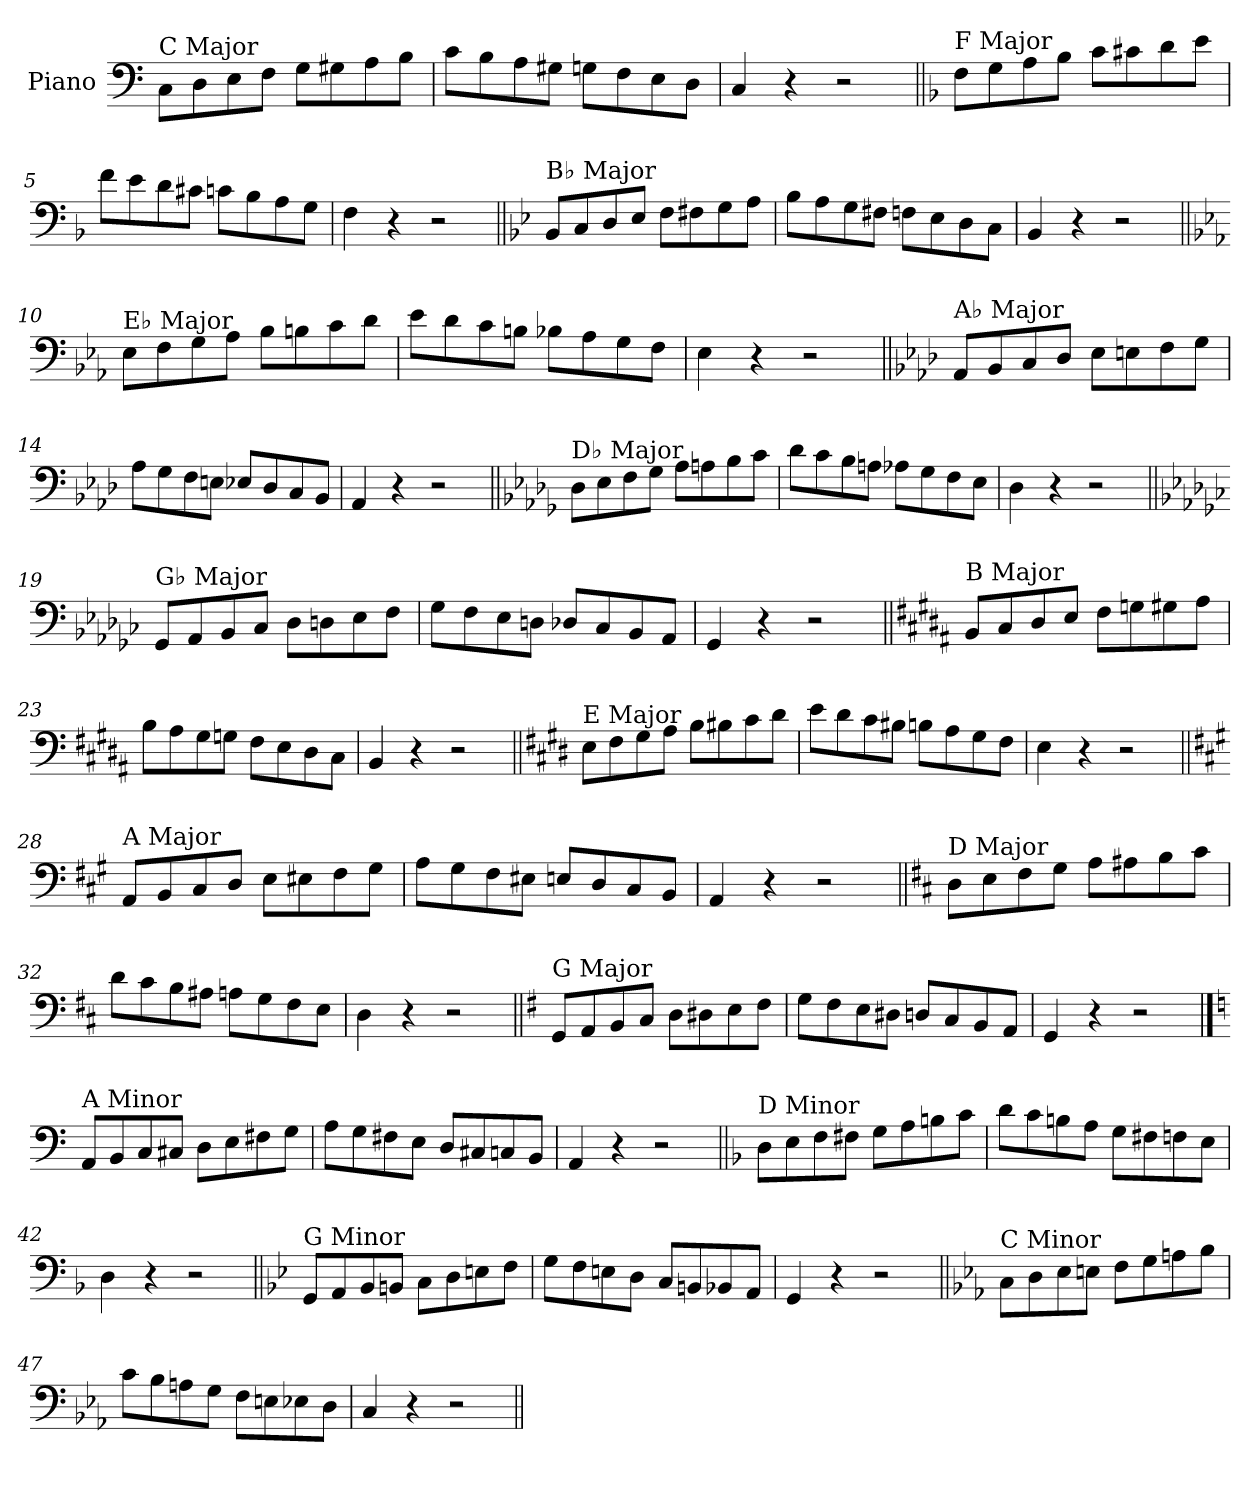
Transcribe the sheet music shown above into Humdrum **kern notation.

**kern
*part1
*staff1
*I"Piano
*I'Pno.
*clefF4
*k[]
=1
!LO:TX:a:t=C Major
8C\L
8D\
8E\
8F\J
8G\L
8G#X\
8A\
8B\J
=2
8c\L
8B\
8A\
8G#X\J
8Gn\L
8F\
8E\
8D\J
=3
4C/
4r
2r
=4||
*k[b-]
!LO:TX:a:t=F Major
8F\L
8G\
8A\
8B-\J
8c\L
8c#X\
8d\
8e\J
=5
8f\L
8e\
8d\
8c#X\J
8cn\L
8B-\
8A\
8G\J
=6
4F\
4r
2r
!!LO:LB:g=z
=7||
*k[b-e-]
!LO:TX:a:t=B♭ Major
8BB-/L
8C/
8D/
8E-/J
8F\L
8F#X\
8G\
8A\J
=8
8B-\L
8A\
8G\
8F#X\J
8Fn\L
8E-\
8D\
8C\J
=9
4BB-/
4r
2r
=10||
*k[b-e-a-]
!LO:TX:a:t=E♭ Major
8E-\L
8F\
8G\
8A-\J
8B-\L
8Bn\
8c\
8d\J
=11
8e-\L
8d\
8c\
8Bn\J
8B-X\L
8A-\
8G\
8F\J
=12
4E-\
4r
2r
!!LO:LB:g=z
=13||
*k[b-e-a-d-]
!LO:TX:a:t=A♭ Major
8AA-/L
8BB-/
8C/
8D-/J
8E-\L
8En\
8F\
8G\J
=14
8A-\L
8G\
8F\
8En\J
8E-X/L
8D-/
8C/
8BB-/J
=15
4AA-/
4r
2r
=16||
*k[b-e-a-d-g-]
!LO:TX:a:t=D♭ Major
8D-\L
8E-\
8F\
8G-\J
8A-\L
8An\
8B-\
8c\J
=17
8d-\L
8c\
8B-\
8An\J
8A-X\L
8G-\
8F\
8E-\J
=18
4D-\
4r
2r
!!LO:LB:g=z
=19||
*k[b-e-a-d-g-c-]
!LO:TX:a:t=G♭ Major
8GG-/L
8AA-/
8BB-/
8C-/J
8D-\L
8Dn\
8E-\
8F\J
=20
8G-\L
8F\
8E-\
8Dn\J
8D-X/L
8C-/
8BB-/
8AA-/J
=21
4GG-/
4r
2r
=22||
*k[f#c#g#d#a#]
!LO:TX:a:t=B Major
8BB/L
8C#/
8D#/
8E/J
8F#\L
8Gn\
8G#X\
8A#\J
=23
8B\L
8A#\
8G#\
8Gn\J
8F#\L
8E\
8D#\
8C#\J
=24
4BB/
4r
2r
!!LO:LB:g=z
=25||
*k[f#c#g#d#]
!LO:TX:a:t=E Major
8E\L
8F#\
8G#\
8A\J
8B\L
8B#X\
8c#\
8d#\J
=26
8e\L
8d#\
8c#\
8B#X\J
8Bn\L
8A\
8G#\
8F#\J
=27
4E\
4r
2r
=28||
*k[f#c#g#]
!LO:TX:a:t=A Major
8AA/L
8BB/
8C#/
8D/J
8E\L
8E#X\
8F#\
8G#\J
=29
8A\L
8G#\
8F#\
8E#X\J
8En/L
8D/
8C#/
8BB/J
=30
4AA/
4r
2r
!!LO:LB:g=z
=31||
*k[f#c#]
!LO:TX:a:t=D Major
8D\L
8E\
8F#\
8G\J
8A\L
8A#X\
8B\
8c#\J
=32
8d\L
8c#\
8B\
8A#X\J
8An\L
8G\
8F#\
8E\J
=33
4D\
4r
2r
=34||
*k[f#]
!LO:TX:a:t=G Major
8GG/L
8AA/
8BB/
8C/J
8D\L
8D#X\
8E\
8F#\J
=35
8G\L
8F#\
8E\
8D#X\J
8Dn/L
8C/
8BB/
8AA/J
=36
4GG/
4r
2r
!!LO:PB:g=z
==37
*k[]
!LO:TX:a:t=A Minor
8AA/L
8BB/
8C/
8C#X/J
8D\L
8E\
8F#X\
8G\J
=38
8A\L
8G\
8F#X\
8E\J
8D/L
8C#X/
8Cn/
8BB/J
=39
4AA/
4r
2r
=40||
*k[b-]
!LO:TX:a:t=D Minor
8D\L
8E\
8F\
8F#X\J
8G\L
8A\
8Bn\
8c\J
=41
8d\L
8c\
8Bn\
8A\J
8G\L
8F#X\
8Fn\
8E\J
=42
4D\
4r
2r
!!LO:LB:g=z
=43||
*k[b-e-]
!LO:TX:a:t=G Minor
8GG/L
8AA/
8BB-/
8BBn/J
8C\L
8D\
8En\
8F\J
=44
8G\L
8F\
8En\
8D\J
8C/L
8BBn/
8BB-X/
8AA/J
=45
4GG/
4r
2r
=46||
*k[b-e-a-]
!LO:TX:a:t=C Minor
8C\L
8D\
8E-\
8En\J
8F\L
8G\
8An\
8B-\J
=47
8c\L
8B-\
8An\
8G\J
8F\L
8En\
8E-X\
8D\J
=48
4C/
4r
2r
=||
*-
